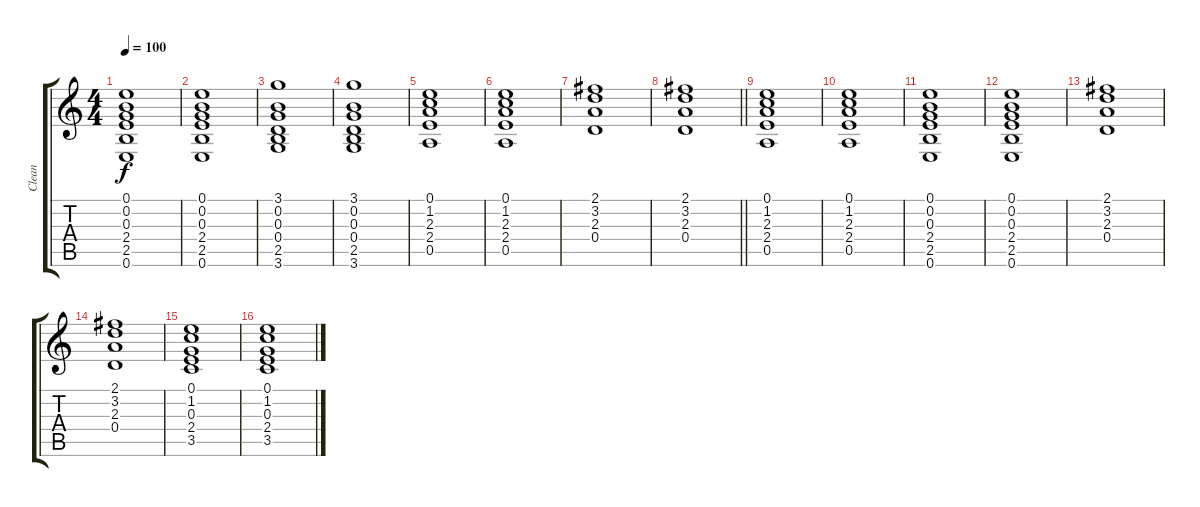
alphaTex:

\track ("Clean" "Clean") {instrument electricguitarclean}
\staff {score tabs}
\tuning (E4 B3 G3 D3 A2 E2) {hide}
\ts (4 4)
\tempo 100
\clef g2
\ks c
(0.1 0.2 0.3 2.4 2.5 0.6).1{dy f} |
(0.1 0.2 0.3 2.4 2.5 0.6).1 |
(3.1 0.2 0.3 0.4 2.5 3.6).1 |
(3.1 0.2 0.3 0.4 2.5 3.6).1 |
(0.1 1.2 2.3 2.4 0.5).1 |
(0.1 1.2 2.3 2.4 0.5).1 |
(2.1 3.2 2.3 0.4).1 |
\barLineRight lightlight
(2.1 3.2 2.3 0.4).1 |
(0.1 1.2 2.3 2.4 0.5).1 |
(0.1 1.2 2.3 2.4 0.5).1 |
(0.1 0.2 0.3 2.4 2.5 0.6).1 |
(0.1 0.2 0.3 2.4 2.5 0.6).1 |
(2.1 3.2 2.3 0.4).1 |
(2.1 3.2 2.3 0.4).1 |
(0.1 1.2 0.3 2.4 3.5).1 |
(0.1 1.2 0.3 2.4 3.5).1
